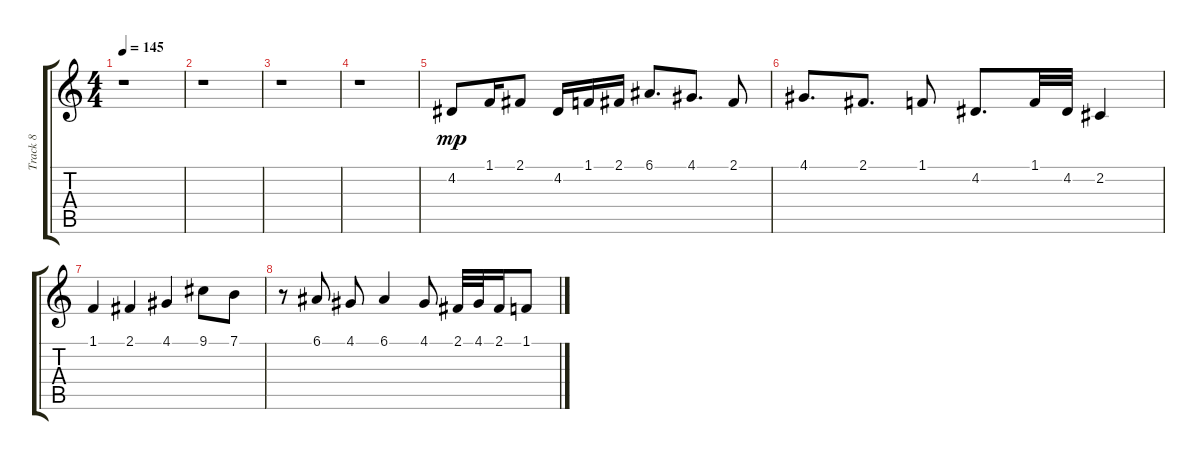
\track ("Track 8" "Track 8") {instrument lead2sawtooth}
\staff {score tabs}
\tuning (E4 B3 G3 D3 A2 E2) {hide}
\ts (4 4)
\tempo 145
\clef g2
\ks c
r.1{dy mp} |
r.1 |
r.1 |
r.1 |
4.2.8 1.1.16 2.1.8 4.2.16 1.1.16 2.1.16 6.1.8{d} 4.1.8{d} 2.1.8 |
4.1.8{d} 2.1.8{d} 1.1.8 4.2.8{d} 1.1.32 4.2.32 2.2.4 |
1.1.4 2.1.4 4.1.4 9.1.8 7.1.8 |
r.8 6.1.8 4.1.8 6.1.4 4.1.8 2.1.32 4.1.32 2.1.16 1.1.8
